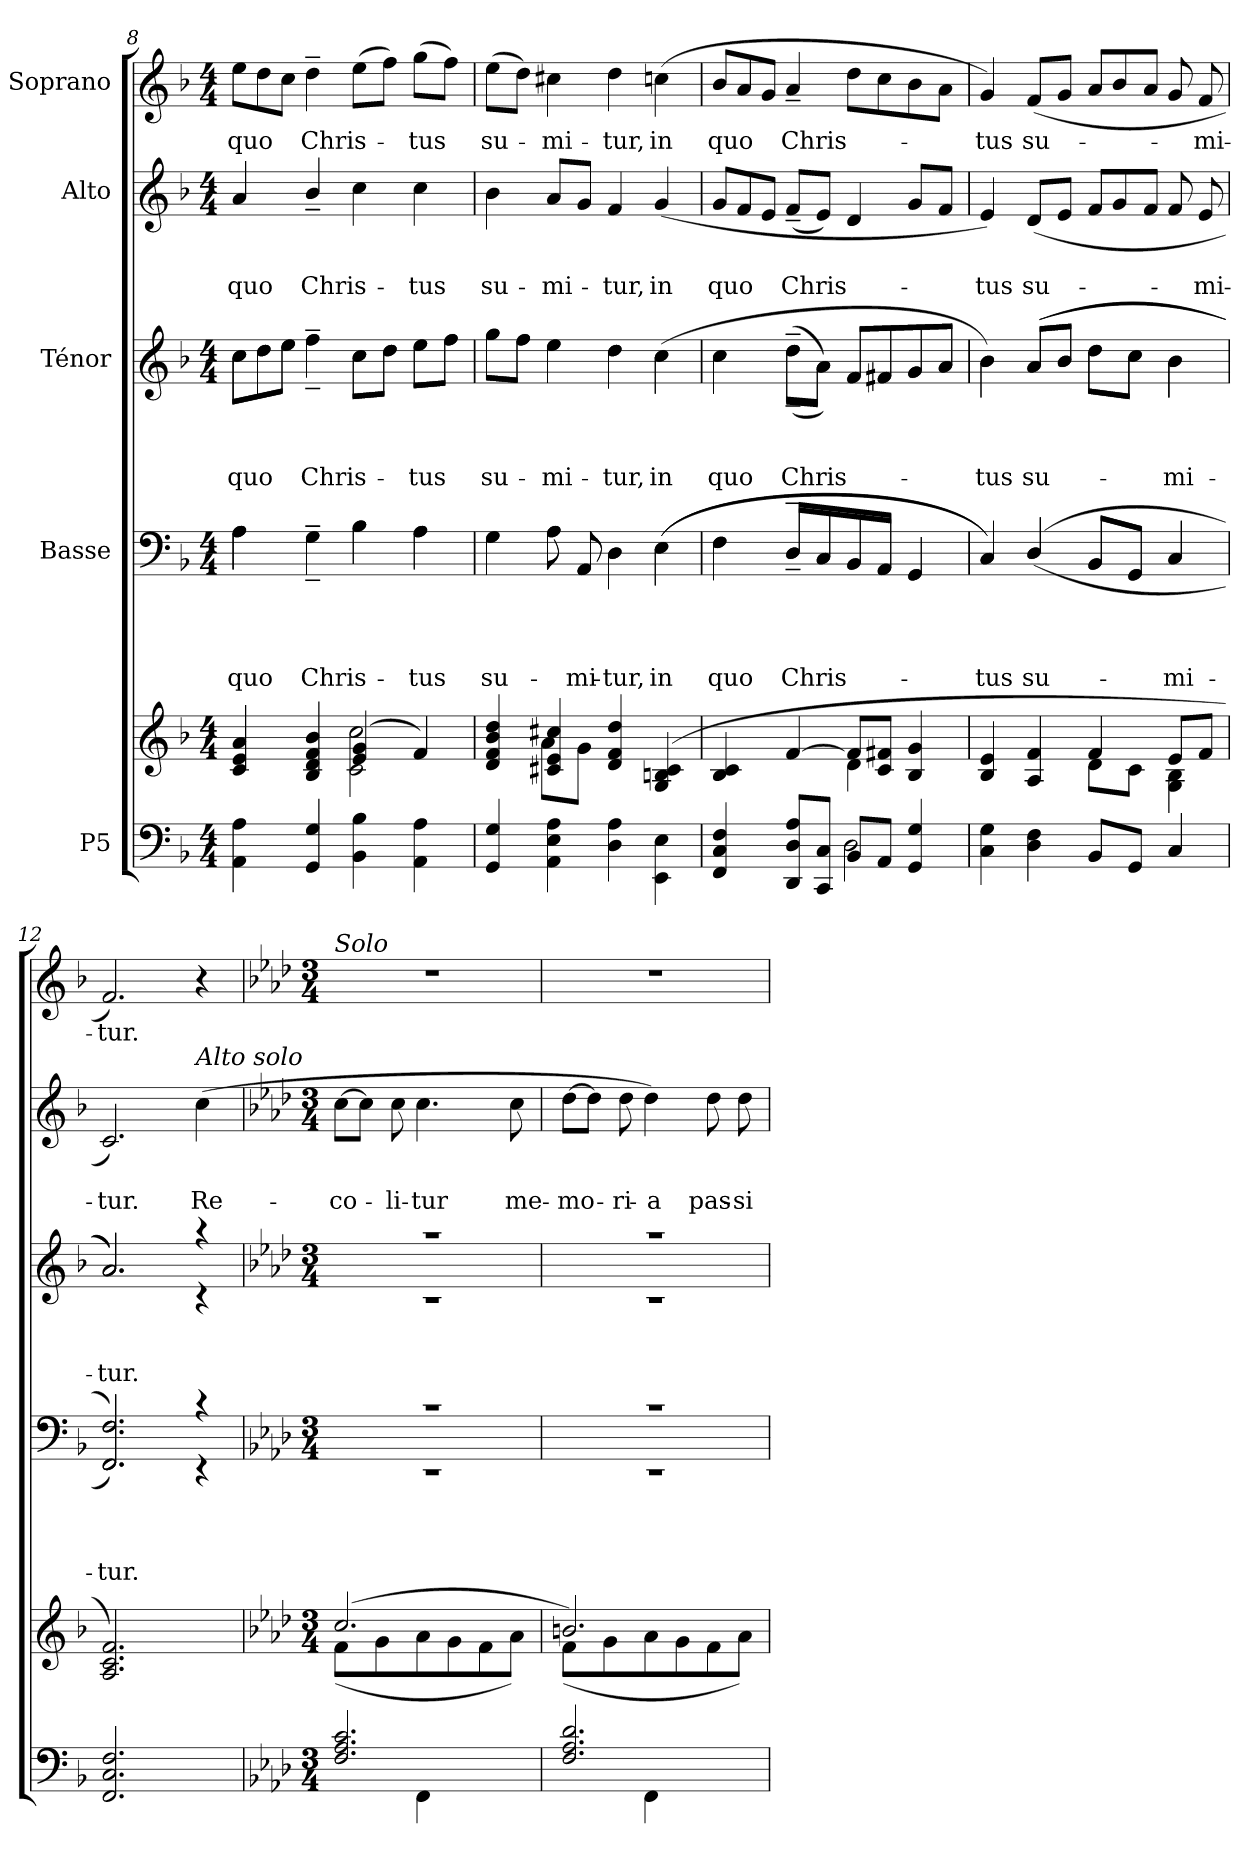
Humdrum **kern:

**kern	**kern	**kern	**text	**text	**text	**text	**kern	**text	**text	**text	**kern	**text	**text	**kern	**text
*part5	*part5	*part4	*part4	*part4	*part4	*part4	*part3	*part3	*part3	*part3	*part2	*part2	*part2	*part1	*part1
*staff6	*staff5	*staff4	*staff4	*staff4	*staff4	*staff4	*staff3	*staff3	*staff3	*staff3	*staff2	*staff2	*staff2	*staff1	*staff1
*I"P5	*	*I"Basse	*	*	*	*	*I"Ténor	*	*	*	*I"Alto	*	*	*I"Soprano	*
*clefF4	*clefG2	*clefF4	*	*	*	*	*clefG2	*	*	*	*clefG2	*	*	*clefG2	*
*	*	*	*	*	*	*	*ITrd7c12	*	*	*	*	*	*	*	*
*k[b-]	*k[b-]	*k[b-]	*	*	*	*	*k[b-]	*	*	*	*k[b-]	*	*	*k[b-]	*
*F:	*F:	*F:	*	*	*	*	*F:	*	*	*	*F:	*	*	*F:	*
*M4/4	*M4/4	*M4/4	*	*	*	*	*M4/4	*	*	*	*M4/4	*	*	*M4/4	*
=8	=8	=8	=8	=8	=8	=8	=8	=8	=8	=8	=8	=8	=8	=8	=8
*^	*^	*	*	*	*	*	*	*	*	*	*	*	*	*	*
*	*^	*	*^	*	*	*	*	*	*	*	*	*	*	*	*	*	*
!	!	!	!	!	!	!	!	!	!	!LO:LY:b	!	!	!	!	!	!	!	!	!
*	*	*	*	*	*	*^	*	*	*	*	*	*	*	*	*	*	*	*	*
*	*	*	*	*	*	*	*	*	*	*	*	*Xtuplet	*	*	*	*	*	*	*	*
!	!	!	!	!	!	!	!	!	!	!	!	!	!	!	!LO:LY:b	!	!	!LO:LY:b	!	!
*	*	*	*	*	*	*	*	*	*	*	*	*^	*	*	*	*	*	*	*	*
*	*	*	*	*	*	*	*	*	*	*	*	*	*	*	*	*	*	*	*	*Xtuplet	*
!	!	!	!	!	!	!	!	!	!	!	!	!	!	!	!	!	!	!	!	!	!LO:LY:b
4AA\ 4A\	1ryy	1ryy	4c/ 4e/ 4a/	2ryy	1ryy	4A\	4A\	.	.	.	quo	12c\L	12c\L	.	.	quo	4a/	.	quo	12ee\L	quo
.	.	.	.	.	.	.	.	.	.	.	.	12d\	12d\	.	.	.	.	.	.	12dd\	.
.	.	.	.	.	.	.	.	.	.	.	.	12e\J	12e\J	.	.	.	.	.	.	12cc\J	.
!	!	!	!	!	!	!	!	!	!	!	!LO:LY:b	!	!	!	!	!LO:LY:b	!	!	!LO:LY:b	!	!LO:LY:b
4GG/ 4G/	.	.	4B-/ 4d/ 4f/ 4b-/	.	.	4G~<\	4G~<\	.	.	.	Chris-	4f~<\	4f~<\	.	.	Chris-	4b-~</	.	Chris-	4dd~>\	Chris-
4BB-\ 4B-\	.	.	(>4e/ 4g/	2c\ 2cc\	.	4B-\	4B-\	.	.	.	.	8c\L	8c\L	.	.	.	4cc\	.	.	(>8ee\L	.
.	.	.	.	.	.	.	.	.	.	.	.	8d\J	8d\J	.	.	.	.	.	.	8ff\J)	.
!	!	!	!	!	!	!	!	!	!	!	!LO:LY:b	!	!	!	!	!LO:LY:b	!	!	!LO:LY:b	!	!LO:LY:b
4AA\ 4A\	.	.	4f/)	.	.	4A\	4A\	.	.	.	-tus	8e\L	8e\L	.	.	-tus	4cc\	.	-tus	(>8gg\L	-tus
.	.	.	.	.	.	.	.	.	.	.	.	8f\J	8f\J	.	.	.	.	.	.	8ff\J)	.
=9	=9	=9	=9	=9	=9	=9	=9	=9	=9	=9	=9	=9	=9	=9	=9	=9	=9	=9	=9	=9	=9
!	!	!	!	!	!	!	!	!	!	!	!LO:LY:b	!	!	!	!	!LO:LY:b	!	!	!LO:LY:b	!	!LO:LY:b
4GG/ 4G/	1ryy	1ryy	4d/ 4f/ 4b-/ 4dd/	4ryy	1ryy	4G\	4G\	.	.	.	su-	8g\L	8g\L	.	.	su-	4b-\	.	su-	(>8ee\L	su-
.	.	.	.	.	.	.	.	.	.	.	.	8f\J	8f\J	.	.	.	.	.	.	8dd\J)	.
!	!	!	!	!	!	!	!	!	!	!	!	!	!	!	!	!LO:LY:b	!	!	!LO:LY:b	!	!LO:LY:b
4AA\ 4E\ 4A\	.	.	4c#X/ 4e/ 4cc#X/	8a\L	.	8A\	8A\	.	.	.	.	4e\	4e\	.	.	-mi-	8a/L	.	-mi-	4cc#X\	-mi-
!	!	!	!	!	!	!	!	!	!	!	!LO:LY:b	!	!	!	!	!	!	!	!	!	!
.	.	.	.	8g\J	.	8AA/	8AA/	.	.	.	-mi-	.	.	.	.	.	8g/J	.	.	.	.
!	!	!	!	!	!	!	!	!	!	!	!LO:LY:b	!	!	!	!	!LO:LY:b	!	!	!LO:LY:b	!	!LO:LY:b
4D\ 4A\	.	.	4d/ 4f/ 4dd/	2ryy	.	4D\	4D\	.	.	.	-tur,	4d\	4d\	.	.	-tur,	4f/	.	-tur,	4dd\	-tur,
!	!	!	!	!	!	!	!	!	!	!	!LO:LY:b	!	!	!	!	!LO:LY:b	!	!	!LO:LY:b	!	!LO:LY:b
4EE\ 4E\	.	.	(>4G/ 4Bn/ 4c#/	.	.	(>4E\	(>4E\	.	.	.	in	(>4c\	4c\	.	.	in	(>4g/	.	in	(>4ccn\	in
=10	=10	=10	=10	=10	=10	=10	=10	=10	=10	=10	=10	=10	=10	=10	=10	=10	=10	=10	=10	=10	=10
!	!	!	!	!	!	!	!	!	!	!	!LO:LY:b	!	!	!	!	!LO:LY:b	!	!	!	!	!
*	*	*	*	*	*	*	*	*	*	*	*	*	*	*	*	*	*Xtuplet	*	*	*	*
!	!	!	!	!	!	!	!	!	!	!	!	!	!	!	!	!	!	!	!LO:LY:b	!	!LO:LY:b
4FF/ 4C/ 4F/	2ryy	1ryy	4B-/ 4c/	2ryy	1ryy	4F\	4F\	.	.	.	quo	4c\	4c\	.	.	quo	12g/L	.	quo	12b-/L	quo
.	.	.	.	.	.	.	.	.	.	.	.	.	.	.	.	.	12f/	.	.	12a/	.
.	.	.	.	.	.	.	.	.	.	.	.	.	.	.	.	.	12e/J	.	.	12g/J	.
!	!	!	!	!	!	!	!	!	!	!	!LO:LY:b	!	!	!	!	!LO:LY:b	!	!	!LO:LY:b	!	!LO:LY:b
8DD/ 8D/ 8A/L	.	.	[>4f/	.	.	8D~</L	8D~</L	.	.	.	Chris-	(>8d~<\L	(>8d~<\L	.	.	Chris-	(<8f~>/L	.	Chris-	4a~>/	Chris-
8CC/ 8C/J	.	.	.	.	.	8C/	8C/	.	.	.	.	8A\J)	8A\J)	.	.	.	8e/J)	.	.	.	.
8BB-/L	2D\	.	8f/L]	4d\	.	8BB-/	8BB-/	.	.	.	.	8F/L	8F/L	.	.	.	4d/	.	.	8dd\L	.
8AA/J	.	.	8c/ 8f#X/J	.	.	8AA/J	8AA/J	.	.	.	.	8F#X/	8F#X/	.	.	.	.	.	.	8cc\	.
4GG/ 4G/	.	.	4B-/ 4g/	4ryy	.	4GG/	4GG/	.	.	.	.	8G/	8G/	.	.	.	8g/L	.	.	8b-\	.
.	.	.	.	.	.	.	.	.	.	.	.	8A/J	8A/J	.	.	.	8f/J	.	.	8a\J	.
=11	=11	=11	=11	=11	=11	=11	=11	=11	=11	=11	=11	=11	=11	=11	=11	=11	=11	=11	=11	=11	=11
!	!	!	!	!	!	!	!	!	!	!	!LO:LY:b	!	!	!	!	!LO:LY:b	!	!	!LO:LY:b	!	!LO:LY:b
4C\ 4G\	1ryy	1ryy	4B-/ 4e/	2ryy	1ryy	4C/)	4C/)	.	.	.	-tus	4B-\)	4B-\	.	.	-tus	4e/)	.	-tus	4g/)	-tus
!	!	!	!	!	!	!	!	!	!	!	!LO:LY:b	!	!	!	!	!LO:LY:b	!	!	!LO:LY:b	!	!LO:LY:b
4D\ 4F\	.	.	4A/ 4f/	.	.	(>4D/	(>4D/	.	.	.	su-	(>8A/L	(>8A/L	.	.	su-	(>8d/L	.	su-	(>8f/L	su-
.	.	.	.	.	.	.	.	.	.	.	.	8B-/J	8B-/J	.	.	.	8e/J	.	.	8g/J	.
8BB-/L	.	.	8d\L	4f/	.	8BB-/L	8BB-/L	.	.	.	.	8d\L	8d\L	.	.	.	12f/L	.	.	12a/L	.
.	.	.	.	.	.	.	.	.	.	.	.	.	.	.	.	.	12g/	.	.	12b-/	.
8GG/J	.	.	8c\J	.	.	8GG/J	8GG/J	.	.	.	.	8c\J	8c\J	.	.	.	.	.	.	.	.
.	.	.	.	.	.	.	.	.	.	.	.	.	.	.	.	.	12f/J	.	.	12a/J	.
!	!	!	!	!	!	!	!	!	!	!	!LO:LY:b	!	!	!	!	!LO:LY:b	!	!	!	!	!
4C/	.	.	8e/L	4G\ 4B-\	.	4C/	4C/	.	.	.	-mi-	4B-\	4B-\	.	.	-mi-	8f/	.	.	8g/	.
!	!	!	!	!	!	!	!	!	!	!	!	!	!	!	!	!	!	!	!LO:LY:b	!	!LO:LY:b
.	.	.	8f/J	.	.	.	.	.	.	.	.	.	.	.	.	.	8e/	.	-mi-	8f/	-mi-
!!LO:LB:g=z
=12	=12	=12	=12	=12	=12	=12	=12	=12	=12	=12	=12	=12	=12	=12	=12	=12	=12	=12	=12	=12	=12
!	!	!	!	!	!	!	!	!	!	!	!LO:LY:b	!	!	!	!	!LO:LY:b	!	!	!LO:LY:b	!	!LO:LY:b
2.FF/ 2.C/ 2.F/	1ryy	1ryy	2.A/ 2.c/ 2.f/)	1ryy	1ryy	2.FF/ 2.F/)	2.FF/ 2.F/)	.	.	.	-tur.	2.A/)	2.A/)	.	.	-tur.	2.c/)	.	-tur.	2.f/)	-tur.
!	!	!	!	!	!	!	!	!	!	!	!	!	!	!	!	!	!LO:TX:a:i:t=Alto solo	!	!	!	!
!	!	!	!	!	!	!	!	!	!	!	!	!	!	!	!	!	!	!	!LO:LY:b	!	!
4ryy	.	.	4ryy	.	.	4rc	4rEE	.	.	.	.	4raa	4rc	.	.	.	(>4cc\	.	Re-	4r	.
=13	=13	=13	=13	=13	=13	=13	=13	=13	=13	=13	=13	=13	=13	=13	=13	=13	=13	=13	=13	=13	=13
*k[b-e-a-d-]	*	*	*k[b-e-a-d-]	*	*	*k[b-e-a-d-]	*	*	*	*	*	*k[b-e-a-d-]	*	*	*	*	*k[b-e-a-d-]	*	*	*k[b-e-a-d-]	*
*A-:	*	*	*A-:	*	*	*A-:	*	*	*	*	*	*A-:	*	*	*	*	*A-:	*	*	*A-:	*
*M3/4	*	*	*M3/4	*	*	*M3/4	*	*	*	*	*	*M3/4	*	*	*	*	*M3/4	*	*	*M3/4	*
!	!	!	!	!	!	!	!	!	!	!	!	!	!	!	!	!	!	!	!	!LO:TX:a:i:t=Solo	!
!	!	!	!	!	!	!LO:N:vis=1	!LO:N:vis=1	!	!	!	!	!LO:N:vis=1	!LO:N:vis=1	!	!	!	!	!	!LO:LY:b	!LO:N:vis=1	!
2.F/ 2.A-/ 2.c/	4ryy	2.ryy	(>2.cc/	(<8f\L	2.ryy	2.rc	2.rEE	.	.	.	.	2.raa	2.rc	.	.	.	[>12cc\L	.	-co-	2.r	.
.	.	.	.	.	.	.	.	.	.	.	.	.	.	.	.	.	12cc\J]	.	.	.	.
.	.	.	.	8g\	.	.	.	.	.	.	.	.	.	.	.	.	.	.	.	.	.
!	!	!	!	!	!	!	!	!	!	!	!	!	!	!	!	!	!	!	!LO:LY:b	!	!
.	.	.	.	.	.	.	.	.	.	.	.	.	.	.	.	.	12cc\	.	-li-	.	.
!	!	!	!	!	!	!	!	!	!	!	!	!	!	!	!	!	!	!	!LO:LY:b	!	!
.	4FF\	.	.	8a-\	.	.	.	.	.	.	.	.	.	.	.	.	4.cc\	.	-tur	.	.
.	.	.	.	8g\	.	.	.	.	.	.	.	.	.	.	.	.	.	.	.	.	.
.	4ryy	.	.	8f\	.	.	.	.	.	.	.	.	.	.	.	.	.	.	.	.	.
!	!	!	!	!	!	!	!	!	!	!	!	!	!	!	!	!	!	!	!LO:LY:b	!	!
.	.	.	.	8a-\J)	.	.	.	.	.	.	.	.	.	.	.	.	8cc\	.	me-	.	.
=14	=14	=14	=14	=14	=14	=14	=14	=14	=14	=14	=14	=14	=14	=14	=14	=14	=14	=14	=14	=14	=14
!	!	!	!	!	!	!LO:N:vis=1	!LO:N:vis=1	!	!	!	!	!LO:N:vis=1	!LO:N:vis=1	!	!	!	!	!	!LO:LY:b	!LO:N:vis=1	!
2.F/ 2.A-/ 2.d-/	4ryy	2.ryy	2.bn/)	(<8f\L	2.ryy	2.rc	2.rEE	.	.	.	.	2.raa	2.rc	.	.	.	[>12dd-\L	.	-mo-	2.r	.
.	.	.	.	.	.	.	.	.	.	.	.	.	.	.	.	.	12dd-\J]	.	.	.	.
.	.	.	.	8g\	.	.	.	.	.	.	.	.	.	.	.	.	.	.	.	.	.
!	!	!	!	!	!	!	!	!	!	!	!	!	!	!	!	!	!	!	!LO:LY:b	!	!
.	.	.	.	.	.	.	.	.	.	.	.	.	.	.	.	.	12dd-\	.	-ri-	.	.
!	!	!	!	!	!	!	!	!	!	!	!	!	!	!	!	!	!	!	!LO:LY:b	!	!
.	4FF\	.	.	8a-\	.	.	.	.	.	.	.	.	.	.	.	.	4dd-\)	.	-a	.	.
.	.	.	.	8g\	.	.	.	.	.	.	.	.	.	.	.	.	.	.	.	.	.
!	!	!	!	!	!	!	!	!	!	!	!	!	!	!	!	!	!	!	!LO:LY:b	!	!
.	4ryy	.	.	8f\	.	.	.	.	.	.	.	.	.	.	.	.	8dd-\	.	pas-	.	.
!	!	!	!	!	!	!	!	!	!	!	!	!	!	!	!	!	!	!	!LO:LY:b	!	!
.	.	.	.	8a-\J)	.	.	.	.	.	.	.	.	.	.	.	.	8dd-\	.	-si-	.	.
*v	*v	*v	*	*	*	*v	*v	*	*	*	*	*v	*v	*	*	*	*	*	*	*	*
*	*v	*v	*v	*	*	*	*	*	*	*	*	*	*	*	*	*	*
=	=	=	=	=	=	=	=	=	=	=	=	=	=	=	=
*-	*-	*-	*-	*-	*-	*-	*-	*-	*-	*-	*-	*-	*-	*-	*-
